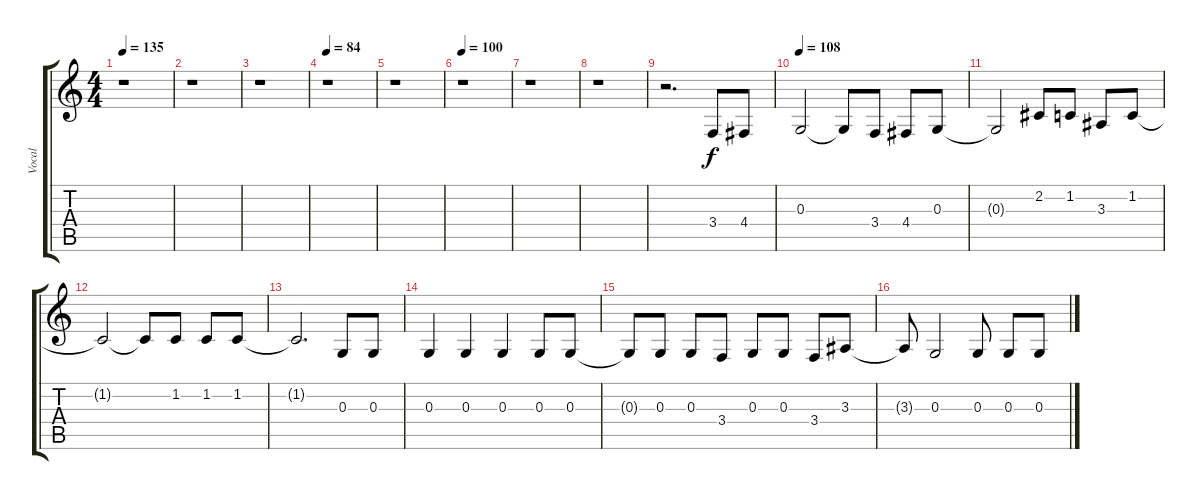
\track ("Vocal" "Vocal") {instrument englishhorn}
\staff {score tabs}
\tuning (E4 B3 G3 D3 A2 E2) {hide}
\ts (4 4)
\tempo 135
\clef g2
\ks c
r.1{dy f} |
r.1 |
r.1 |
\tempo 84
r.1 |
r.1 |
\tempo 100
r.1 |
r.1 |
r.1 |
r.2{d} 3.4.8 4.4.8 |
\tempo 108
0.3.2 0.3{t}.8 3.4.8 4.4.8 0.3.8 |
0.3{t}.2 2.2.8 1.2.8 3.3.8 1.2.8 |
1.2{t}.2 1.2{t}.8 1.2.8 1.2.8 1.2.8 |
1.2{t}.2{d} 0.3.8 0.3.8 |
0.3.4 0.3.4 0.3.4 0.3.8 0.3.8 |
0.3{t}.8 0.3.8 0.3.8 3.4.8 0.3.8 0.3.8 3.4.8 3.3.8 |
3.3{t}.8 0.3.2 0.3.8 0.3.8 0.3.8
